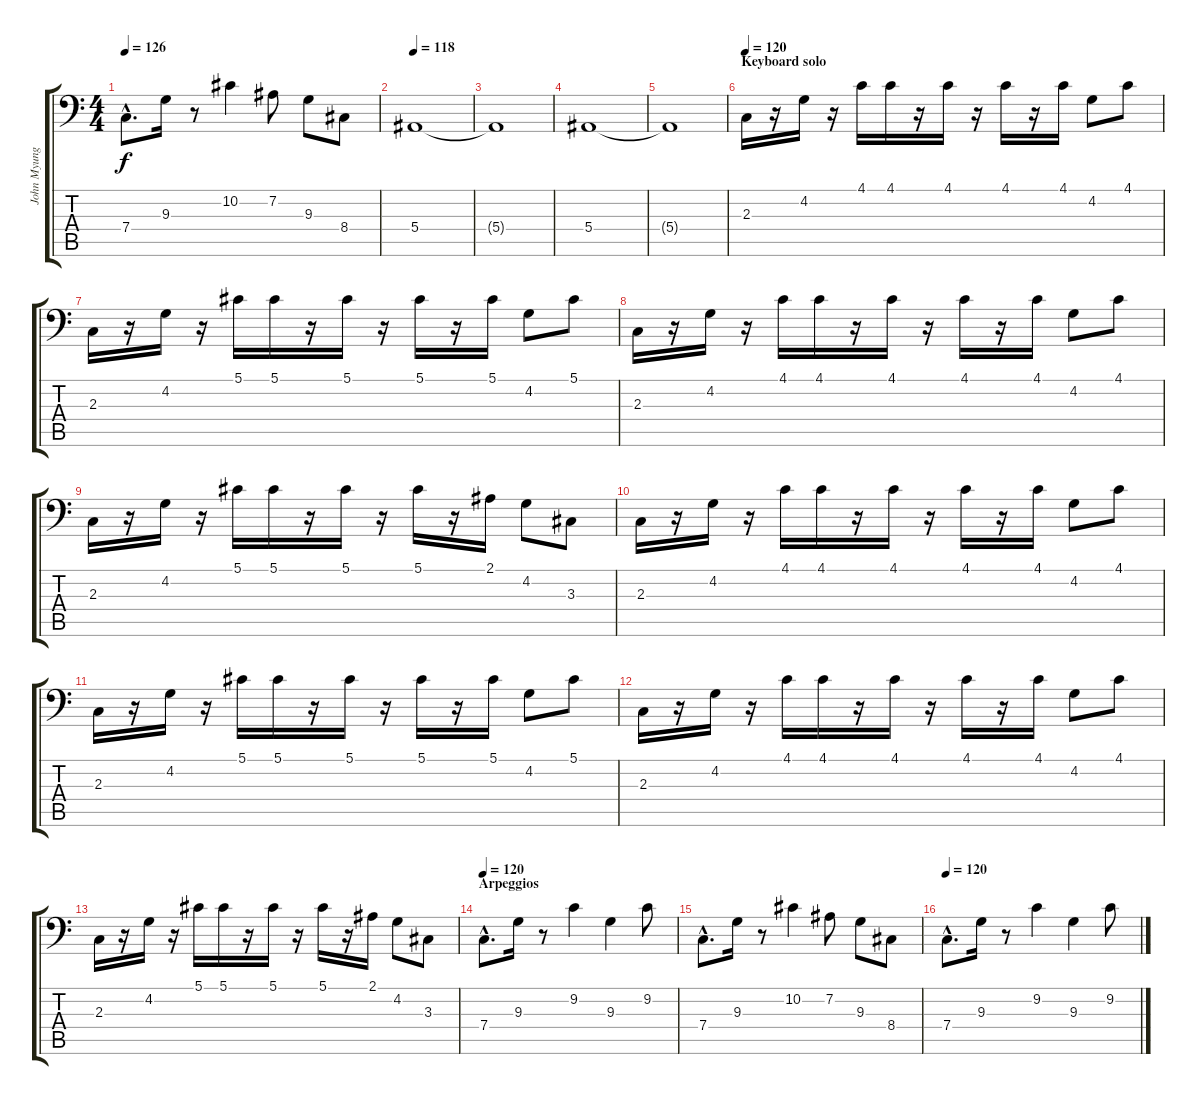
\track ("John Myung" "John Myung") {instrument electricbassfinger}
\staff {score tabs}
\tuning (Ab2 Eb2 Bb1 F1 C1 G0) {hide}
\ts (4 4)
\tempo 126
\clef f4
\ks c
7.4{hac}.8{d dy f} 9.3.16 r.8 10.2.4 7.2.8 9.3.8 8.4.8 |
\tempo 118
5.4.1 |
5.4{t}.1 |
5.4.1 |
5.4{t}.1 |
\section ("" "Keyboard solo")
\tempo 120
2.3.16 r.16 4.2.16 r.16 4.1.16 4.1.16 r.16 4.1.16 r.16 4.1.16 r.16 4.1.16 4.2.8 4.1.8 |
2.3.16 r.16 4.2.16 r.16 5.1.16 5.1.16 r.16 5.1.16 r.16 5.1.16 r.16 5.1.16 4.2.8 5.1.8 |
2.3.16 r.16 4.2.16 r.16 4.1.16 4.1.16 r.16 4.1.16 r.16 4.1.16 r.16 4.1.16 4.2.8 4.1.8 |
2.3.16 r.16 4.2.16 r.16 5.1.16 5.1.16 r.16 5.1.16 r.16 5.1.16 r.16 2.1.16 4.2.8 3.3.8 |
2.3.16 r.16 4.2.16 r.16 4.1.16 4.1.16 r.16 4.1.16 r.16 4.1.16 r.16 4.1.16 4.2.8 4.1.8 |
2.3.16 r.16 4.2.16 r.16 5.1.16 5.1.16 r.16 5.1.16 r.16 5.1.16 r.16 5.1.16 4.2.8 5.1.8 |
2.3.16 r.16 4.2.16 r.16 4.1.16 4.1.16 r.16 4.1.16 r.16 4.1.16 r.16 4.1.16 4.2.8 4.1.8 |
2.3.16 r.16 4.2.16 r.16 5.1.16 5.1.16 r.16 5.1.16 r.16 5.1.16 r.16 2.1.16 4.2.8 3.3.8 |
\section ("" "Arpeggios")
\tempo 120
7.4{hac}.8{d volume 13} 9.3.16 r.8 9.2.4 9.3.4 9.2.8 |
7.4{hac}.8{d} 9.3.16 r.8 10.2.4 7.2.8 9.3.8 8.4.8 |
\tempo 120
7.4{hac}.8{d} 9.3.16 r.8 9.2.4 9.3.4 9.2.8
